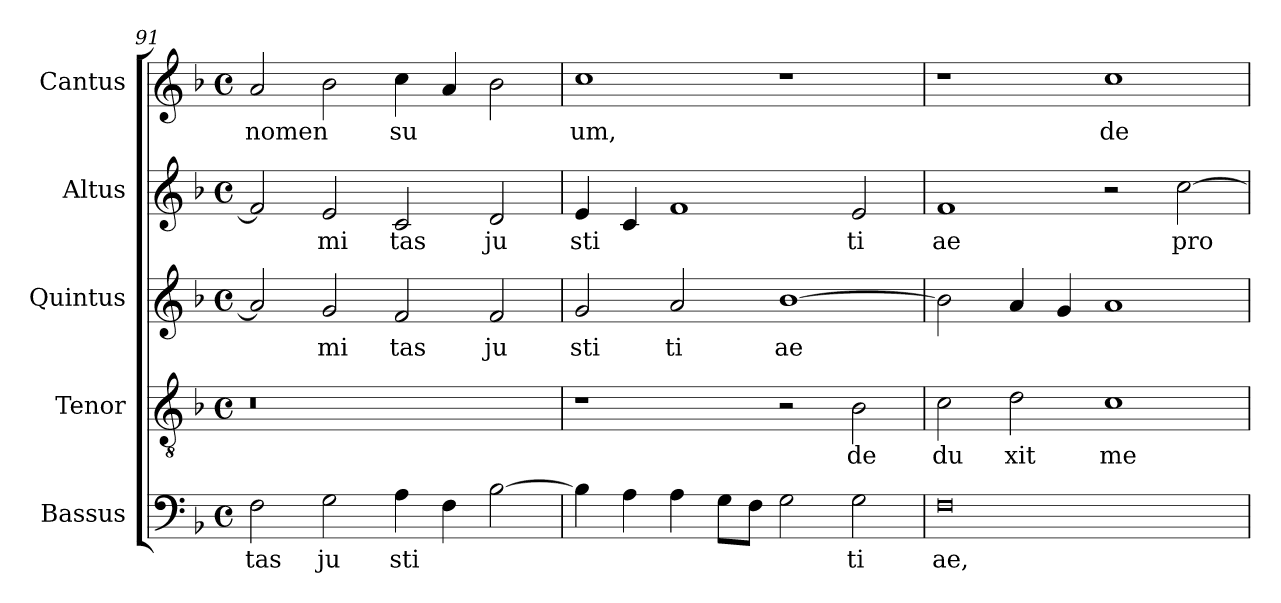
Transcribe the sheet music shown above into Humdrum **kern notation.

**kern	**text	**kern	**text	**kern	**text	**kern	**text	**kern	**text
*part5	*part5	*part4	*part4	*part3	*part3	*part2	*part2	*part1	*part1
*staff5	*staff5	*staff4	*staff4	*staff3	*staff3	*staff2	*staff2	*staff1	*staff1
*I"Bassus	*	*I"Tenor	*	*I"Quintus	*	*I"Altus	*	*I"Cantus	*
!!LO:PB:g=z
*clefF4	*	*clefGv2	*	*clefG2	*	*clefG2	*	*clefG2	*
*k[b-]	*	*k[b-]	*	*k[b-]	*	*k[b-]	*	*k[b-]	*
*F:	*	*F:	*	*F:	*	*F:	*	*F:	*
*M4/4	*	*M4/4	*	*M4/4	*	*M4/4	*	*M4/4	*
*met(c)	*	*met(c)	*	*met(c)	*	*met(c)	*	*met(c)	*
=91	=91	=91	=91	=91	=91	=91	=91	=91	=91
!	!LO:LY:b:cj	!	!	!	!	!	!	!	!LO:LY:b
2F\	-tas	0r	.	2a/]	.	2f/]	.	2a/	nomen
!	!LO:LY:b:cj	!	!	!	!LO:LY:b:cj	!	!LO:LY:b:cj	!	!
2G\	ju	.	.	2g/	-mi	2e/	-mi	2b-\	.
!	!LO:LY:b	!	!	!	!LO:LY:b:cj	!	!LO:LY:b:cj	!	!LO:LY:b:cj
4A\	sti	.	.	2f/	tas	2c/	tas	4cc\	su
4F\	.	.	.	.	.	.	.	4a/	.
!	!	!	!	!	!LO:LY:b:cj	!	!LO:LY:b:cj	!	!
[>2B-\	.	.	.	2f/	ju	2d/	ju	2b-\	.
=92	=92	=92	=92	=92	=92	=92	=92	=92	=92
!	!	!	!	!	!LO:LY:b:cj	!	!LO:LY:b	!	!LO:LY:b:cj
4B-\]	.	1r	.	2g/	sti	4e/	sti	1cc	um,
4A\	.	.	.	.	.	4c/	.	.	.
!	!	!	!	!	!LO:LY:b:cj	!	!	!	!
4A\	.	.	.	2a/	ti	1f	.	.	.
8G\L	.	.	.	.	.	.	.	.	.
8F\J	.	.	.	.	.	.	.	.	.
!	!	!	!	!	!LO:LY:b:cj	!	!	!	!
2G\	.	2r	.	[>1b-	ae	.	.	1r	.
!	!LO:LY:b:cj	!	!LO:LY:b:cj	!	!	!	!LO:LY:b:cj	!	!
2G\	ti	2B-\	de	.	.	2e/	ti	.	.
=93	=93	=93	=93	=93	=93	=93	=93	=93	=93
!	!LO:LY:b:cj	!	!LO:LY:b:cj	!	!	!	!LO:LY:b:cj	!	!
0F	ae,	2c\	du	2b-\]	.	1f	ae	1r	.
!	!	!	!LO:LY:b:cj	!	!	!	!	!	!
.	.	2d\	xit	4a/	.	.	.	.	.
.	.	.	.	4g/	.	.	.	.	.
!	!	!	!LO:LY:b:cj	!	!	!	!	!	!LO:LY:b:cj
.	.	1c	me	1a	.	2r	.	1cc	de
!	!	!	!	!	!	!	!LO:LY:b	!	!
.	.	.	.	.	.	[>2cc\	pro	.	.
=	=	=	=	=	=	=	=	=	=
*-	*-	*-	*-	*-	*-	*-	*-	*-	*-
